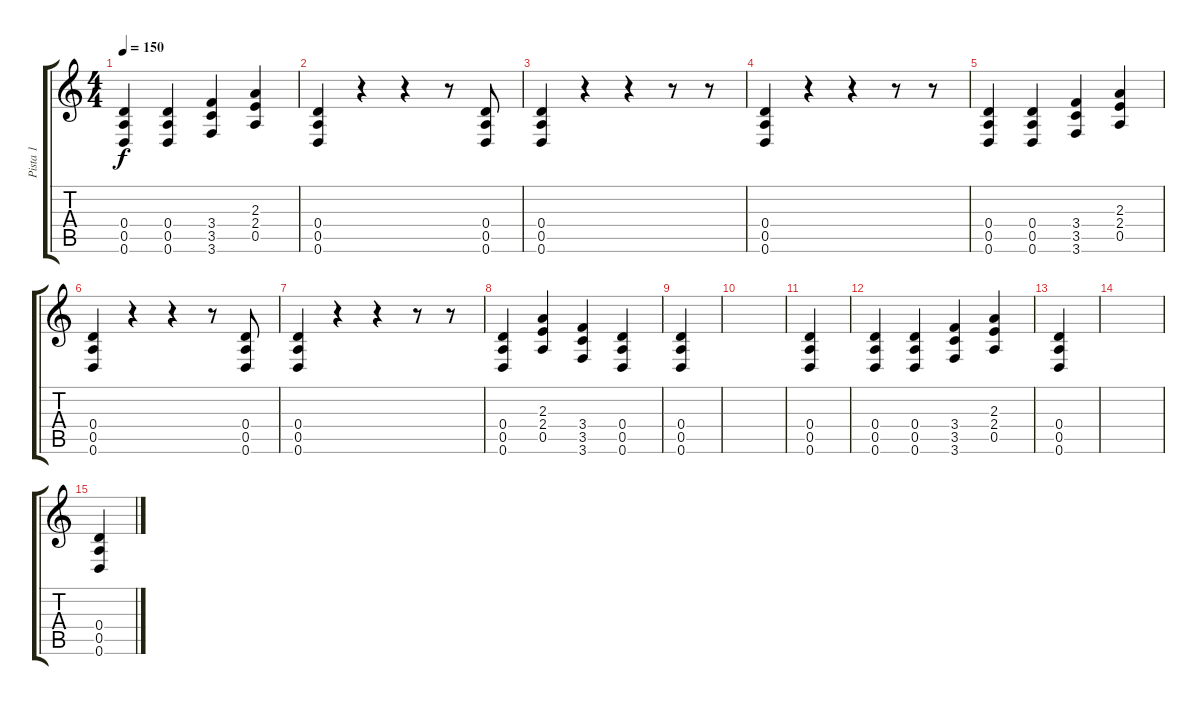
\track ("Pista 1" "Pista 1") {instrument overdrivenguitar}
\staff {score tabs}
\tuning (E4 B3 G3 D3 A2 D2) {hide}
\ts (4 4)
\tempo 150
\clef g2
\ks c
(0.4 0.5 0.6).4{dy f} (0.4 0.5 0.6).4 (3.4 3.5 3.6).4 (2.3 2.4 0.5).4 |
(0.4 0.5 0.6).4 r.4 r.4 r.8 (0.4 0.5 0.6).8 |
(0.4 0.5 0.6).4 r.4 r.4 r.8 r.8 |
(0.4 0.5 0.6).4 r.4 r.4 r.8 r.8 |
(0.4 0.5 0.6).4 (0.4 0.5 0.6).4 (3.4 3.5 3.6).4 (2.3 2.4 0.5).4 |
(0.4 0.5 0.6).4 r.4 r.4 r.8 (0.4 0.5 0.6).8 |
(0.4 0.5 0.6).4 r.4 r.4 r.8 r.8 |
(0.4 0.5 0.6).4 (2.3 2.4 0.5).4 (3.4 3.5 3.6).4 (0.4 0.5 0.6).4 |
(0.4 0.5 0.6).4 |
|
(0.4 0.5 0.6).4 |
(0.4 0.5 0.6).4 (0.4 0.5 0.6).4 (3.4 3.5 3.6).4 (2.3 2.4 0.5).4 |
(0.4 0.5 0.6).4 |
|
(0.4 0.5 0.6).4
